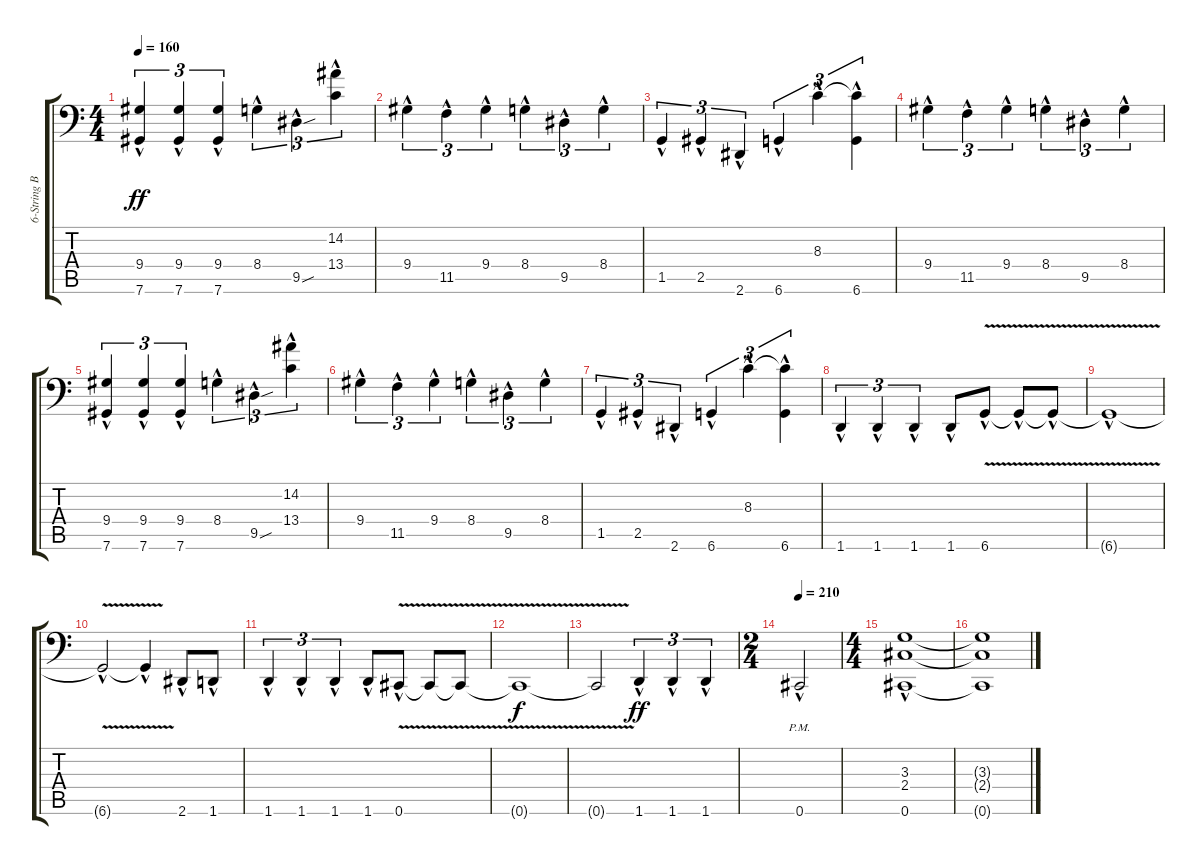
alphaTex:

\track ("6-String Bass" "6-String B") {instrument electricbassfinger}
\staff {score tabs}
\tuning (Db3 Ab2 E2 B1 Gb1 Db1) {hide}
\ts (4 4)
\tempo 160
\clef f4
\ks c
(9.4{hac} 7.6{hac}).4{tu (3 2) dy ff} (9.4{hac} 7.6{hac}).4{tu (3 2)} (9.4{hac} 7.6{hac}).4{tu (3 2)} 8.4{hac}.4{tu (3 2)} 9.5{sou hac}.4{tu (3 2)} (14.2{hac} 13.4{hac}).4{tu (3 2)} |
9.4{hac}.4{tu (3 2)} 11.5{hac}.4{tu (3 2)} 9.4{hac}.4{tu (3 2)} 8.4{hac}.4{tu (3 2)} 9.5{hac}.4{tu (3 2)} 8.4{hac}.4{tu (3 2)} |
1.5{hac}.4{tu (3 2)} 2.5{hac}.4{tu (3 2)} 2.6{hac}.4{tu (3 2)} 6.6{hac}.4{tu (3 2)} 8.3{hac}.4{tu (3 2)} (8.3{t} 6.6{hac}).4{tu (3 2)} |
9.4{hac}.4{tu (3 2)} 11.5{hac}.4{tu (3 2)} 9.4{hac}.4{tu (3 2)} 8.4{hac}.4{tu (3 2)} 9.5{hac}.4{tu (3 2)} 8.4{hac}.4{tu (3 2)} |
(9.4{hac} 7.6{hac}).4{tu (3 2)} (9.4{hac} 7.6{hac}).4{tu (3 2)} (9.4{hac} 7.6{hac}).4{tu (3 2)} 8.4{hac}.4{tu (3 2)} 9.5{sou hac}.4{tu (3 2)} (14.2{hac} 13.4{hac}).4{tu (3 2)} |
9.4{hac}.4{tu (3 2)} 11.5{hac}.4{tu (3 2)} 9.4{hac}.4{tu (3 2)} 8.4{hac}.4{tu (3 2)} 9.5{hac}.4{tu (3 2)} 8.4{hac}.4{tu (3 2)} |
1.5{hac}.4{tu (3 2)} 2.5{hac}.4{tu (3 2)} 2.6{hac}.4{tu (3 2)} 6.6{hac}.4{tu (3 2)} 8.3{hac}.4{tu (3 2)} (8.3{t} 6.6{hac}).4{tu (3 2)} |
1.6{hac}.4{tu (3 2)} 1.6{hac}.4{tu (3 2)} 1.6{hac}.4{tu (3 2)} 1.6{hac}.8 6.6{v hac}.8 6.6{v hac t}.8 6.6{v hac t}.8 |
6.6{v hac t}.1 |
6.6{v hac t}.2 6.6{v hac t}.4 2.6{hac}.8 1.6{hac}.8 |
1.6{hac}.4{tu (3 2)} 1.6{hac}.4{tu (3 2)} 1.6{hac}.4{tu (3 2)} 1.6{hac}.8 0.6{v hac}.8 0.6{v t}.8 0.6{v t}.8 |
0.6{v t}.1{dy f} |
0.6{v t}.2 1.6{hac}.4{tu (3 2) dy ff} 1.6{hac}.4{tu (3 2)} 1.6{hac}.4{tu (3 2)} |
\ts (2 4)
\tempo 210
0.6{hac pm}.2 |
\ts (4 4)
(3.3 2.4 0.6{hac}).1 |
(3.3{t} 2.4{t} 0.6{t}).1
